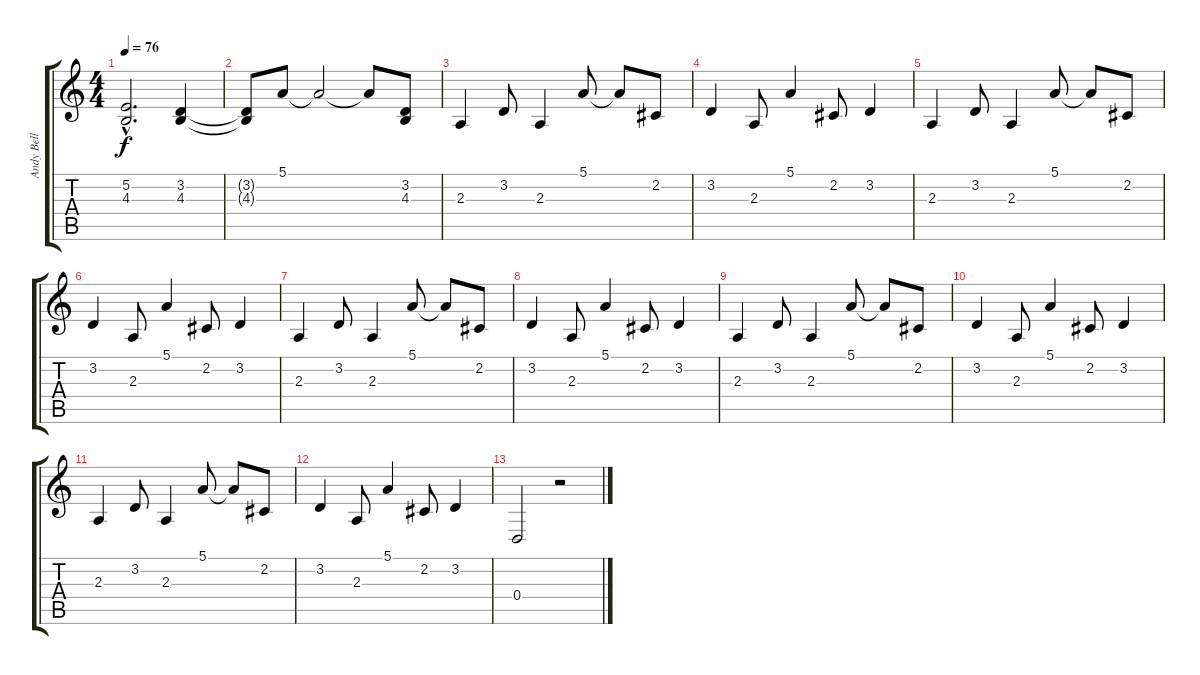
\track ("Andy Bell" "Andy Bell") {instrument violin}
\staff {score tabs}
\tuning (E4 B3 G3 D3 A2 E2) {hide}
\ts (4 4)
\tempo 76
\clef g2
\ks c
(5.2{hac} 4.3{hac}).2{d dy f volume 13} (3.2 4.3).4 |
(3.2{t} 4.3{t}).8 5.1.8 5.1{t}.2 5.1{t}.8 (3.2 4.3).8 |
2.3.4 3.2.8 2.3.4 5.1.8 5.1{t}.8 2.2.8 |
3.2.4 2.3.8 5.1.4 2.2.8 3.2.4 |
2.3.4 3.2.8 2.3.4 5.1.8 5.1{t}.8 2.2.8 |
3.2.4 2.3.8 5.1.4 2.2.8 3.2.4 |
2.3.4 3.2.8 2.3.4 5.1.8 5.1{t}.8 2.2.8 |
3.2.4 2.3.8 5.1.4 2.2.8 3.2.4 |
2.3.4 3.2.8 2.3.4 5.1.8 5.1{t}.8 2.2.8 |
3.2.4 2.3.8 5.1.4 2.2.8 3.2.4 |
2.3.4 3.2.8 2.3.4 5.1.8 5.1{t}.8 2.2.8 |
3.2.4 2.3.8 5.1.4 2.2.8 3.2.4 |
0.4.2 r.2
